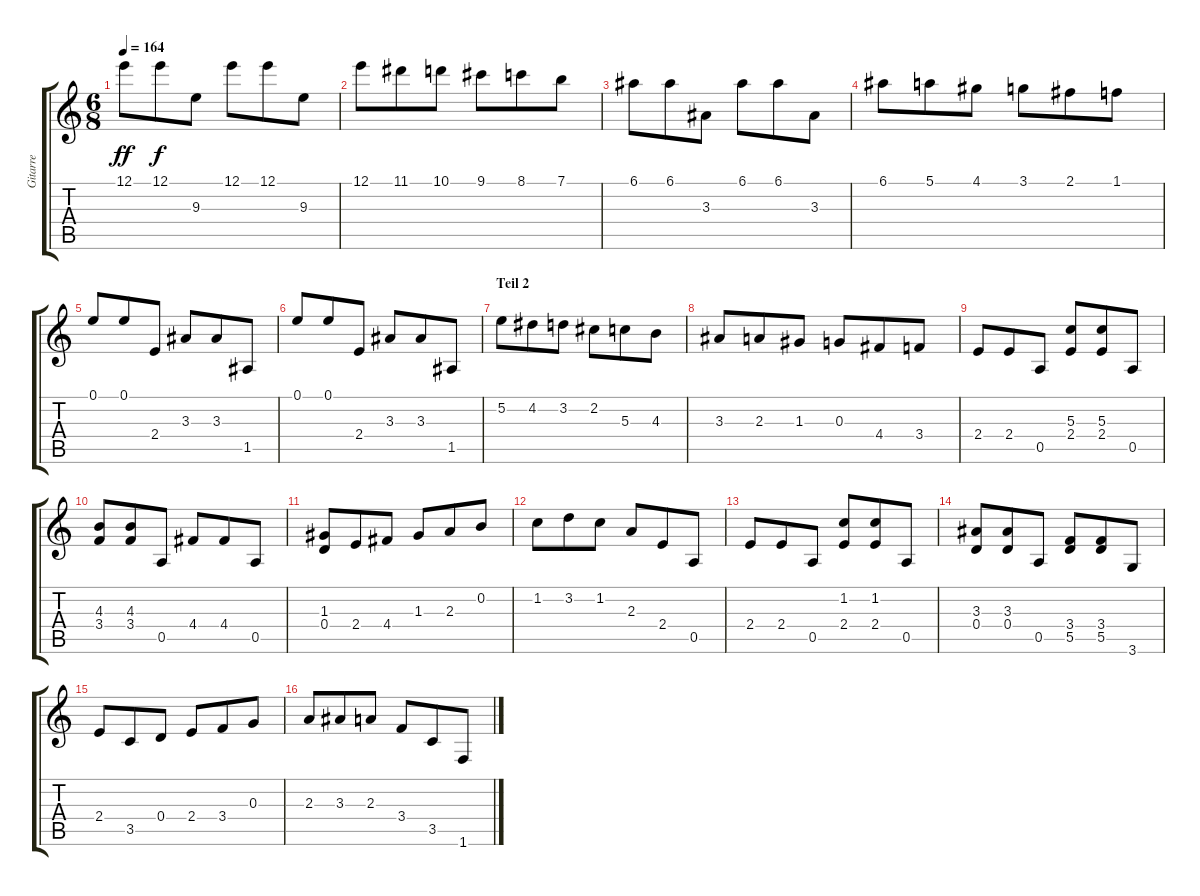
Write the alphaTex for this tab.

\track ("Gitarre" "Gitarre") {instrument acousticguitarnylon}
\staff {score tabs}
\tuning (E4 B3 G3 D3 A2 E2) {hide}
\ts (6 8)
\tempo 164
\clef g2
\ks c
12.1.8{dy ff instrument acousticguitarnylon} 12.1.8{dy f} 9.3.8 12.1.8 12.1.8 9.3.8 |
12.1.8 11.1.8 10.1.8 9.1.8 8.1.8 7.1.8 |
6.1.8 6.1.8 3.3.8 6.1.8 6.1.8 3.3.8 |
6.1.8 5.1.8 4.1.8 3.1.8 2.1.8 1.1.8 |
0.1.8 0.1.8 2.4.8 3.3.8 3.3.8 1.5.8 |
0.1.8 0.1.8 2.4.8 3.3.8 3.3.8 1.5.8 |
\section ("" "Teil 2")
5.2.8 4.2.8 3.2.8 2.2.8 5.3.8 4.3.8 |
3.3.8 2.3.8 1.3.8 0.3.8 4.4.8 3.4.8 |
2.4.8 2.4.8 0.5.8 (5.3 2.4).8 (5.3 2.4).8 0.5.8 |
(4.3 3.4).8 (4.3 3.4).8 0.5.8 4.4.8 4.4.8 0.5.8 |
(1.3 0.4).8 2.4.8 4.4.8 1.3.8 2.3.8 0.2.8 |
1.2.8 3.2.8 1.2.8 2.3.8 2.4.8 0.5.8 |
2.4.8 2.4.8 0.5.8 (1.2 2.4).8 (1.2 2.4).8 0.5.8 |
(3.3 0.4).8 (3.3 0.4).8 0.5.8 (3.4 5.5).8 (3.4 5.5).8 3.6.8 |
2.4.8 3.5.8 0.4.8 2.4.8 3.4.8 0.3.8 |
2.3.8 3.3.8 2.3.8 3.4.8 3.5.8 1.6.8
